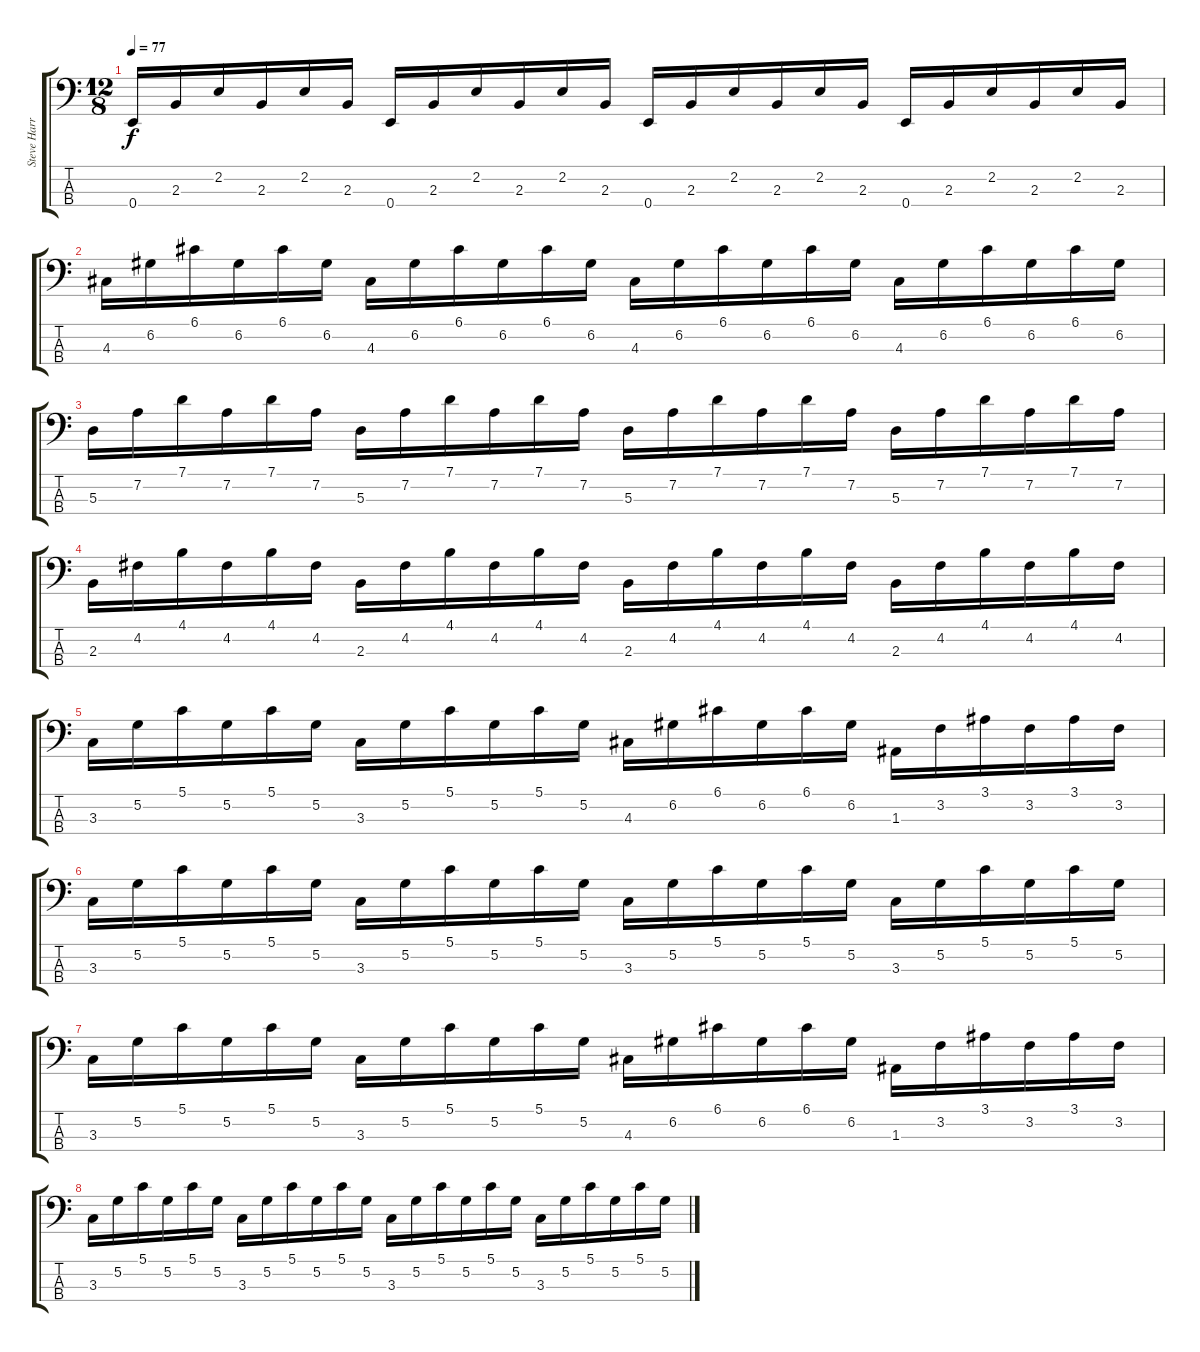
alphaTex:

\track ("Steve Harris" "Steve Harr") {instrument electricbassfinger}
\staff {score tabs}
\tuning (G2 D2 A1 E1) {hide}
\ts (12 8)
\tempo 77
\clef f4
\ks c
0.4.16{dy f} 2.3.16 2.2.16 2.3.16 2.2.16 2.3.16 0.4.16 2.3.16 2.2.16 2.3.16 2.2.16 2.3.16 0.4.16 2.3.16 2.2.16 2.3.16 2.2.16 2.3.16 0.4.16 2.3.16 2.2.16 2.3.16 2.2.16 2.3.16 |
4.3.16 6.2.16 6.1.16 6.2.16 6.1.16 6.2.16 4.3.16 6.2.16 6.1.16 6.2.16 6.1.16 6.2.16 4.3.16 6.2.16 6.1.16 6.2.16 6.1.16 6.2.16 4.3.16 6.2.16 6.1.16 6.2.16 6.1.16 6.2.16 |
5.3.16 7.2.16 7.1.16 7.2.16 7.1.16 7.2.16 5.3.16 7.2.16 7.1.16 7.2.16 7.1.16 7.2.16 5.3.16 7.2.16 7.1.16 7.2.16 7.1.16 7.2.16 5.3.16 7.2.16 7.1.16 7.2.16 7.1.16 7.2.16 |
2.3.16 4.2.16 4.1.16 4.2.16 4.1.16 4.2.16 2.3.16 4.2.16 4.1.16 4.2.16 4.1.16 4.2.16 2.3.16 4.2.16 4.1.16 4.2.16 4.1.16 4.2.16 2.3.16 4.2.16 4.1.16 4.2.16 4.1.16 4.2.16 |
3.3.16 5.2.16 5.1.16 5.2.16 5.1.16 5.2.16 3.3.16 5.2.16 5.1.16 5.2.16 5.1.16 5.2.16 4.3.16 6.2.16 6.1.16 6.2.16 6.1.16 6.2.16 1.3.16 3.2.16 3.1.16 3.2.16 3.1.16 3.2.16 |
3.3.16 5.2.16 5.1.16 5.2.16 5.1.16 5.2.16 3.3.16 5.2.16 5.1.16 5.2.16 5.1.16 5.2.16 3.3.16 5.2.16 5.1.16 5.2.16 5.1.16 5.2.16 3.3.16 5.2.16 5.1.16 5.2.16 5.1.16 5.2.16 |
3.3.16 5.2.16 5.1.16 5.2.16 5.1.16 5.2.16 3.3.16 5.2.16 5.1.16 5.2.16 5.1.16 5.2.16 4.3.16 6.2.16 6.1.16 6.2.16 6.1.16 6.2.16 1.3.16 3.2.16 3.1.16 3.2.16 3.1.16 3.2.16 |
3.3.16 5.2.16 5.1.16 5.2.16 5.1.16 5.2.16 3.3.16 5.2.16 5.1.16 5.2.16 5.1.16 5.2.16 3.3.16 5.2.16 5.1.16 5.2.16 5.1.16 5.2.16 3.3.16 5.2.16 5.1.16 5.2.16 5.1.16 5.2.16
